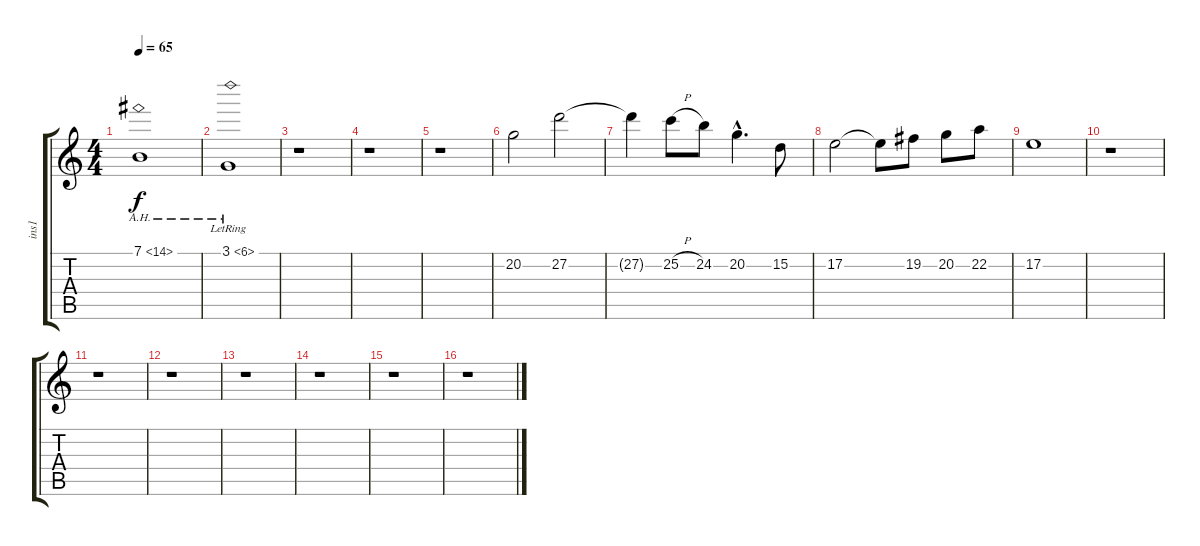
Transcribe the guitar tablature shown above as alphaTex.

\track ("ins1" "ins1") {instrument viola}
\staff {score tabs}
\tuning (E4 B3 G3 D3 A2 E2) {hide}
\ts (4 4)
\tempo 65
\clef g2
\ks c
7.1{ah 7}.1{dy f} |
3.1{ah 3 lr}.1 |
r.1 |
r.1 |
r.1 |
20.2.2 27.2.2 |
27.2{t}.4 25.2{h}.8 24.2.8 20.2{hac}.4{d} 15.2.8 |
17.2.2 17.2{t}.8 19.2.8 20.2.8 22.2.8 |
17.2.1 |
r.1 |
r.1 |
r.1 |
r.1 |
r.1 |
r.1 |
r.1
